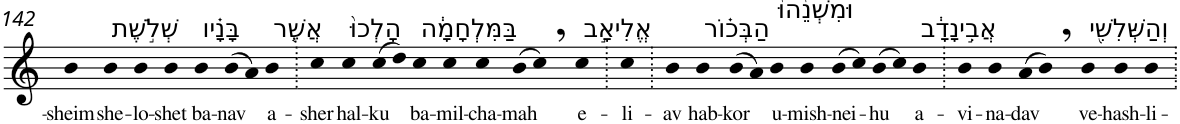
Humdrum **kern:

**kern	**text
*part1	*part1
*staff1	*staff1
*I"Piano	*
*I'Pno	*
!!LO:PB:g=z
*clefG2	*
*k[]	*
=142	=142
!	!LO:LY:b
4b	-sheim
!LO:TX:a:t=שְׁלֹ֣שֶׁת	!
!	!LO:LY:b
4b	she-
!	!LO:LY:b
4b	-lo-
!	!LO:LY:b
4b	-shet
!LO:TX:a:t=בָּנָ֗יו	!
!	!LO:LY:b
4b	ba-
!	!LO:LY:b
(>8b	-nav
8a)	.
!LO:TX:a:t=אֲשֶׁ֤ר	!
!	!LO:LY:b
4b	a-
=143.	=143.
!	!LO:LY:b
4cc	-sher
!LO:TX:a:t=הָלְכוּ֙	!
!	!LO:LY:b
4cc	hal-
!	!LO:LY:b
(>8cc	-ku
8dd)	.
!LO:TX:a:t=בַּמִּלְחָמָ֔ה	!
!	!LO:LY:b
4cc	ba-
!	!LO:LY:b
4cc	-mil-
!	!LO:LY:b
4cc	-cha-
!	!LO:LY:b
(>8b	-mah
8cc,)	.
!LO:TX:a:t=אֱלִיאָ֣ב	!
!	!LO:LY:b
4cc	e-
=144.	=144.
!	!LO:LY:b
4cc	-li-
=145.	=145.
!	!LO:LY:b
4b	-av
!LO:TX:a:t=הַבְּכ֗וֹר	!
!	!LO:LY:b
4b	hab-
!	!LO:LY:b
(>8b	-kor
8a)	.
!LO:TX:a:t=וּמִשְׁנֵ֙הוּ֙	!
!	!LO:LY:b
4b	u-
!	!LO:LY:b
4b	-mish-
!	!LO:LY:b
(>8b	-nei-
8cc)	.
!	!LO:LY:b
(>8b	-hu
8cc)	.
!LO:TX:a:t=אֲבִ֣ינָדָ֔ב	!
!	!LO:LY:b
4b	a-
=146.	=146.
!	!LO:LY:b
4b	-vi-
!	!LO:LY:b
4b	-na-
!	!LO:LY:b
(>8a	-dav
8b,)	.
!LO:TX:a:t=וְהַשְּׁלִשִׁ֖י	!
!	!LO:LY:b
4b	ve-
!	!LO:LY:b
4b	-hash-
!	!LO:LY:b
4b	-li-
=.	=.
*-	*-
